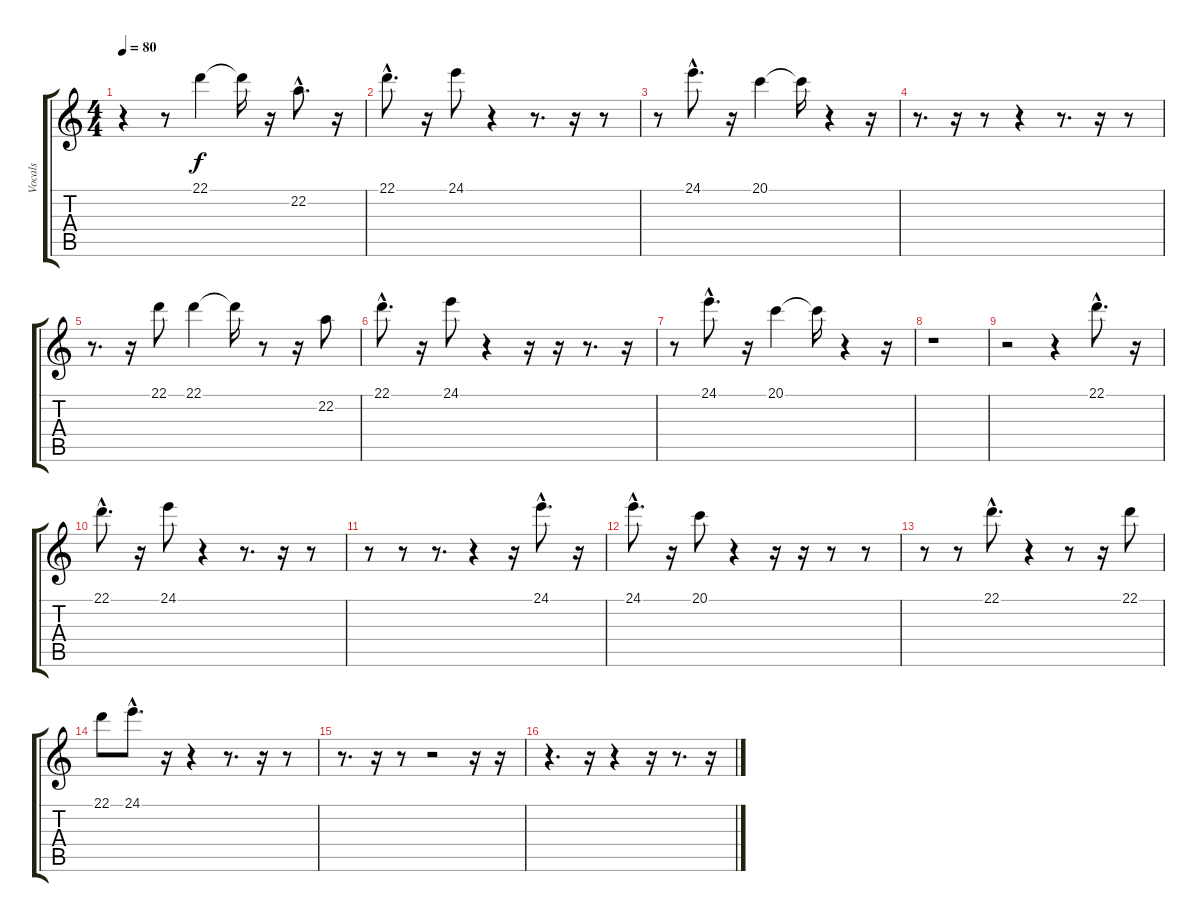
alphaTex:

\track ("Vocals" "Vocals") {instrument voiceoohs}
\staff {score tabs}
\tuning (E4 B3 G3 D3 A2 E2) {hide}
\ts (4 4)
\tempo 80
\clef g2
\ks c
r.4{dy f} r.8 22.1.4 22.1{t}.16 r.16 22.2{hac}.8{d} r.16 |
22.1{hac}.8{d} r.16 24.1.8 r.4 r.8{d} r.16 r.8 |
r.8 24.1{hac}.8{d} r.16 20.1.4 20.1{t}.16 r.4 r.16 |
r.8{d} r.16 r.8 r.4 r.8{d} r.16 r.8 |
r.8{d} r.16 22.1.8 22.1.4 22.1{t}.16 r.8 r.16 22.2.8 |
22.1{hac}.8{d} r.16 24.1.8 r.4 r.16 r.16 r.8{d} r.16 |
r.8 24.1{hac}.8{d} r.16 20.1.4 20.1{t}.16 r.4 r.16 |
r.1 |
r.2 r.4 22.1{hac}.8{d} r.16 |
22.1{hac}.8{d} r.16 24.1.8 r.4 r.8{d} r.16 r.8 |
r.8 r.8 r.8{d} r.4 r.16 24.1{hac}.8{d} r.16 |
24.1{hac}.8{d} r.16 20.1.8 r.4 r.16 r.16 r.8 r.8 |
r.8 r.8 22.1{hac}.8{d} r.4 r.8 r.16 22.1.8 |
22.1.8 24.1{hac}.8{d} r.16 r.4 r.8{d} r.16 r.8 |
r.8{d} r.16 r.8 r.2 r.16 r.16 |
r.4{d} r.16 r.4 r.16 r.8{d} r.16
